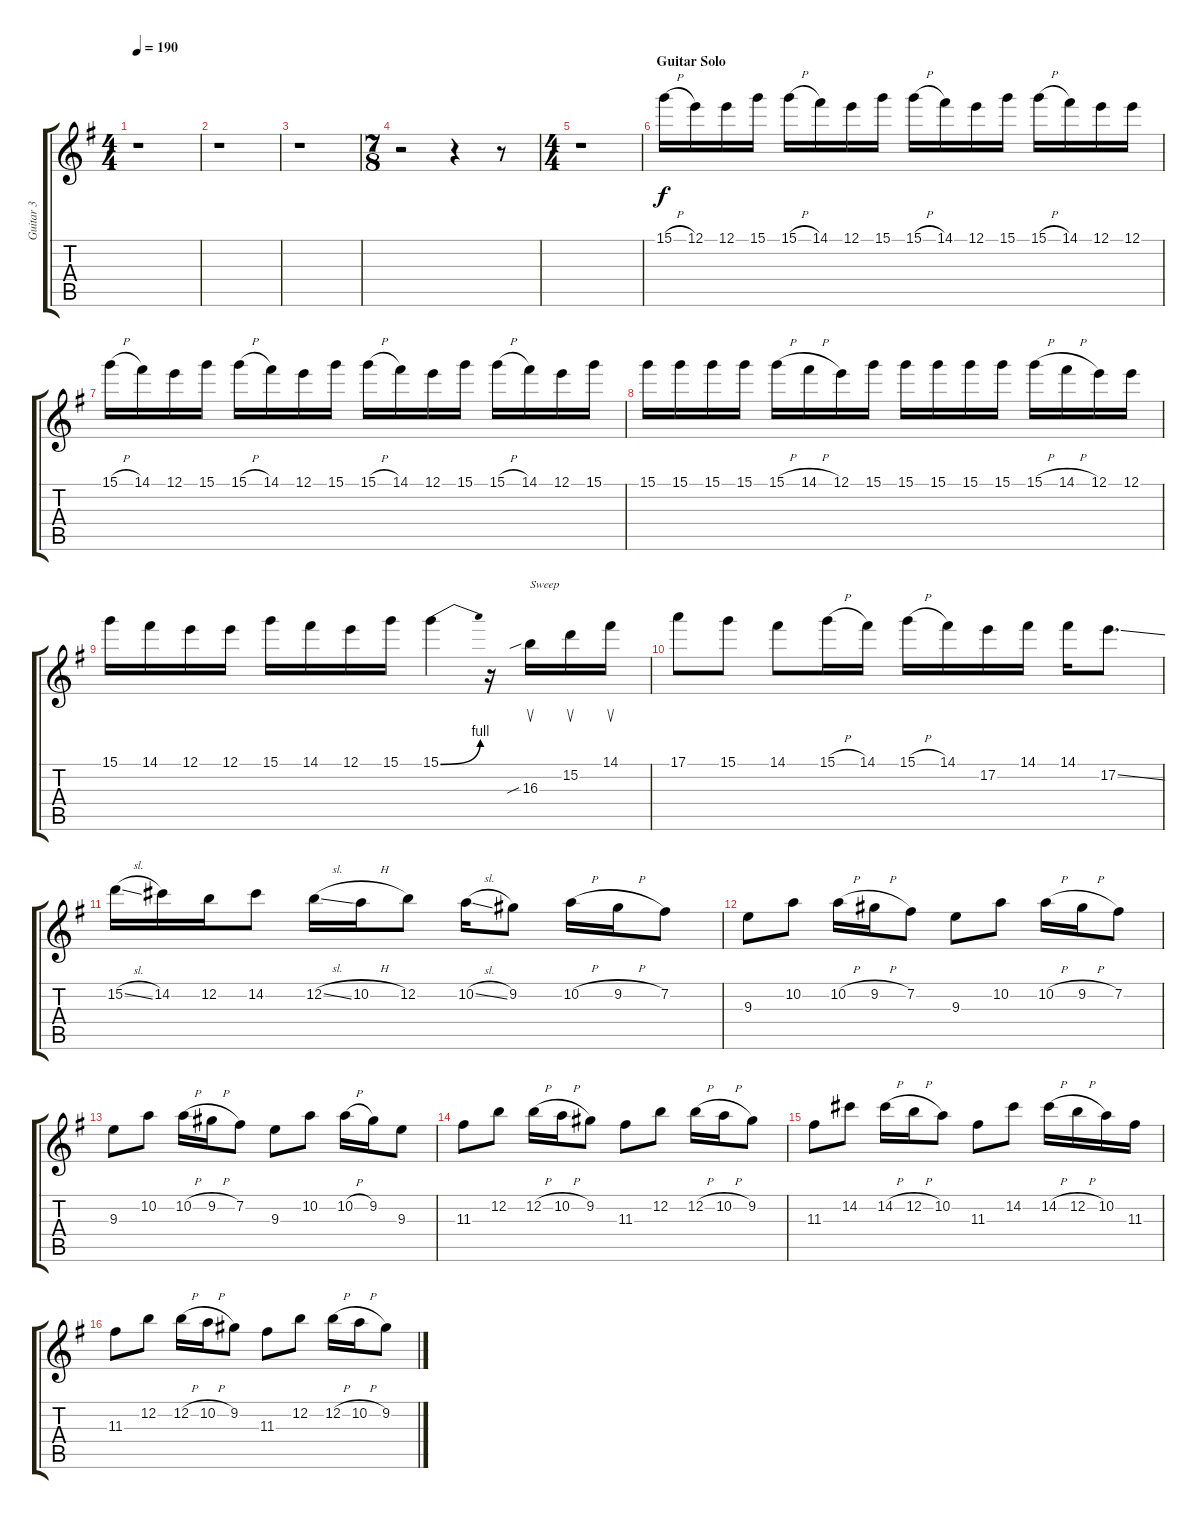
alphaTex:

\track ("Guitar 3" "Guitar 3") {instrument distortionguitar}
\staff {score tabs}
\tuning (E4 B3 G3 D3 A2 E2) {hide}
\ts (4 4)
\tempo 190
\clef g2
\ks eminor
r.1{dy f} |
r.1 |
r.1 |
\ts (7 8)
r.2 r.4 r.8 |
\ts (4 4)
r.1 |
\section ("" "Guitar Solo")
15.1{h}.16 12.1.16 12.1.16 15.1.16 15.1{h}.16 14.1.16 12.1.16 15.1.16 15.1{h}.16 14.1.16 12.1.16 15.1.16 15.1{h}.16 14.1.16 12.1.16 12.1.16 |
15.1{h}.16 14.1.16 12.1.16 15.1.16 15.1{h}.16 14.1.16 12.1.16 15.1.16 15.1{h}.16 14.1.16 12.1.16 15.1.16 15.1{h}.16 14.1.16 12.1.16 15.1.16 |
15.1.16 15.1.16 15.1.16 15.1.16 15.1{h}.16 14.1{h}.16 12.1.16 15.1.16 15.1.16 15.1.16 15.1.16 15.1.16 15.1{h}.16 14.1{h}.16 12.1.16 12.1.16 |
15.1.16 14.1.16 12.1.16 12.1.16 15.1.16 14.1.16 12.1.16 15.1.16 15.1{be (bend 0 0 60 4)}.4 r.16 16.3{sib}.16{su txt "Sweep"} 15.2.16{su} 14.1.16{su} |
17.1.8 15.1.8 14.1.8 15.1{h}.16 14.1.16 15.1{h}.16 14.1.16 17.2.16 14.1.16 14.1.16 17.2{ss}.8{d} |
15.2{sl}.16 14.2.16 12.2.16 14.2.8 12.2{sl}.16 10.2{h}.16 12.2.8 10.2{sl}.16 9.2.8 10.2{h}.16 9.2{h}.16 7.2.8 |
9.3.8 10.2.8 10.2{h}.16 9.2{h}.16 7.2.8 9.3.8 10.2.8 10.2{h}.16 9.2{h}.16 7.2.8 |
9.3.8 10.2.8 10.2{h}.16 9.2{h}.16 7.2.8 9.3.8 10.2.8 10.2{h}.16 9.2.16 9.3.8 |
11.3.8 12.2.8 12.2{h}.16 10.2{h}.16 9.2.8 11.3.8 12.2.8 12.2{h}.16 10.2{h}.16 9.2.8 |
11.3.8 14.2.8 14.2{h}.16 12.2{h}.16 10.2.8 11.3.8 14.2.8 14.2{h}.16 12.2{h}.16 10.2.16 11.3.16 |
11.3.8 12.2.8 12.2{h}.16 10.2{h}.16 9.2.8 11.3.8 12.2.8 12.2{h}.16 10.2{h}.16 9.2.8
